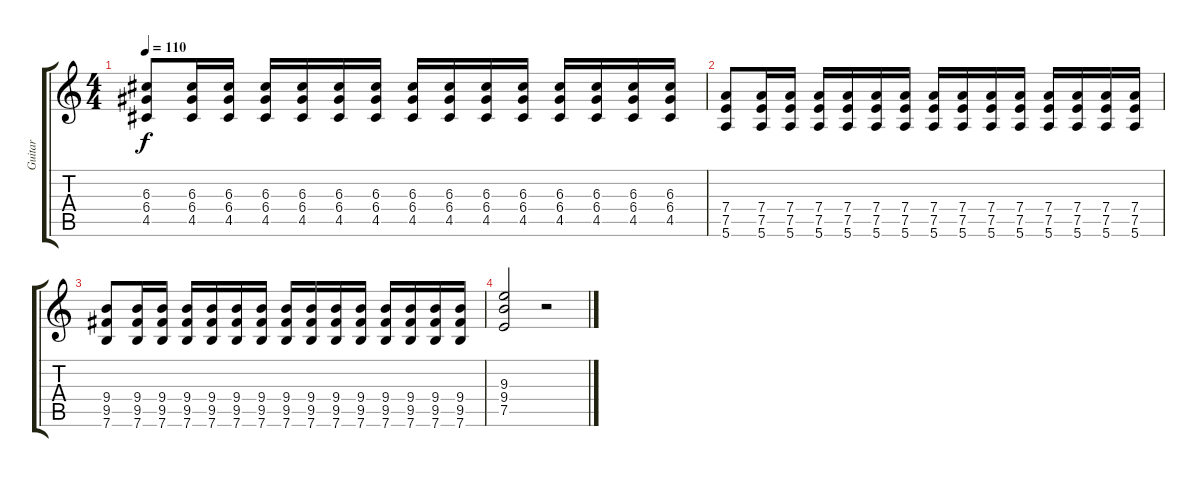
\track ("Guitar" "Guitar") {instrument overdrivenguitar}
\staff {score tabs}
\tuning (E4 B3 G3 D3 A2 E2) {hide}
\ts (4 4)
\tempo 110
\clef g2
\ks c
(6.3 6.4 4.5).8{dy f} (6.3 6.4 4.5).16 (6.3 6.4 4.5).16 (6.3 6.4 4.5).16 (6.3 6.4 4.5).16 (6.3 6.4 4.5).16 (6.3 6.4 4.5).16 (6.3 6.4 4.5).16 (6.3 6.4 4.5).16 (6.3 6.4 4.5).16 (6.3 6.4 4.5).16 (6.3 6.4 4.5).16 (6.3 6.4 4.5).16 (6.3 6.4 4.5).16 (6.3 6.4 4.5).16 |
(7.4 7.5 5.6).8 (7.4 7.5 5.6).16 (7.4 7.5 5.6).16 (7.4 7.5 5.6).16 (7.4 7.5 5.6).16 (7.4 7.5 5.6).16 (7.4 7.5 5.6).16 (7.4 7.5 5.6).16 (7.4 7.5 5.6).16 (7.4 7.5 5.6).16 (7.4 7.5 5.6).16 (7.4 7.5 5.6).16 (7.4 7.5 5.6).16 (7.4 7.5 5.6).16 (7.4 7.5 5.6).16 |
(9.4 9.5 7.6).8 (9.4 9.5 7.6).16 (9.4 9.5 7.6).16 (9.4 9.5 7.6).16 (9.4 9.5 7.6).16 (9.4 9.5 7.6).16 (9.4 9.5 7.6).16 (9.4 9.5 7.6).16 (9.4 9.5 7.6).16 (9.4 9.5 7.6).16 (9.4 9.5 7.6).16 (9.4 9.5 7.6).16 (9.4 9.5 7.6).16 (9.4 9.5 7.6).16 (9.4 9.5 7.6).16 |
(9.3 9.4 7.5).2 r.2
